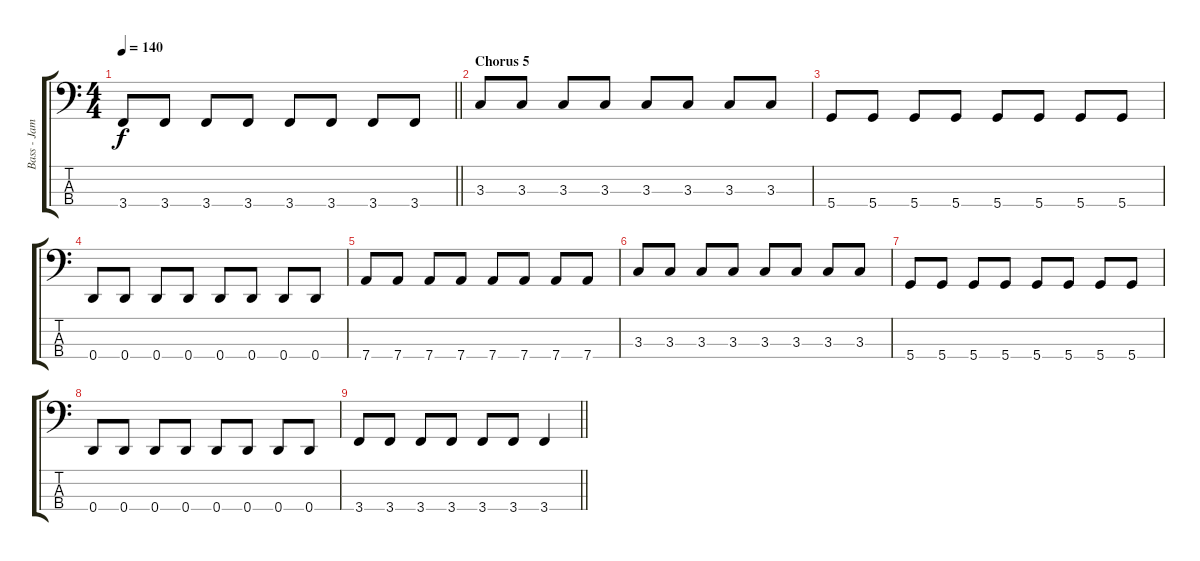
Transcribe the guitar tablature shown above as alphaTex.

\track ("Bass - James Johnston" "Bass - Jam") {instrument electricbassfinger}
\staff {score tabs}
\tuning (G2 D2 A1 D1) {hide}
\ts (4 4)
\tempo 140
\clef f4
\barLineRight lightlight
\ks c
3.4.8{dy f} 3.4.8 3.4.8 3.4.8 3.4.8 3.4.8 3.4.8 3.4.8 |
\section ("" "Chorus 5")
3.3.8 3.3.8 3.3.8 3.3.8 3.3.8 3.3.8 3.3.8 3.3.8 |
5.4.8 5.4.8 5.4.8 5.4.8 5.4.8 5.4.8 5.4.8 5.4.8 |
0.4.8 0.4.8 0.4.8 0.4.8 0.4.8 0.4.8 0.4.8 0.4.8 |
7.4.8 7.4.8 7.4.8 7.4.8 7.4.8 7.4.8 7.4.8 7.4.8 |
3.3.8 3.3.8 3.3.8 3.3.8 3.3.8 3.3.8 3.3.8 3.3.8 |
5.4.8 5.4.8 5.4.8 5.4.8 5.4.8 5.4.8 5.4.8 5.4.8 |
0.4.8 0.4.8 0.4.8 0.4.8 0.4.8 0.4.8 0.4.8 0.4.8 |
\barLineRight lightlight
3.4.8 3.4.8 3.4.8 3.4.8 3.4.8 3.4.8 3.4.4
